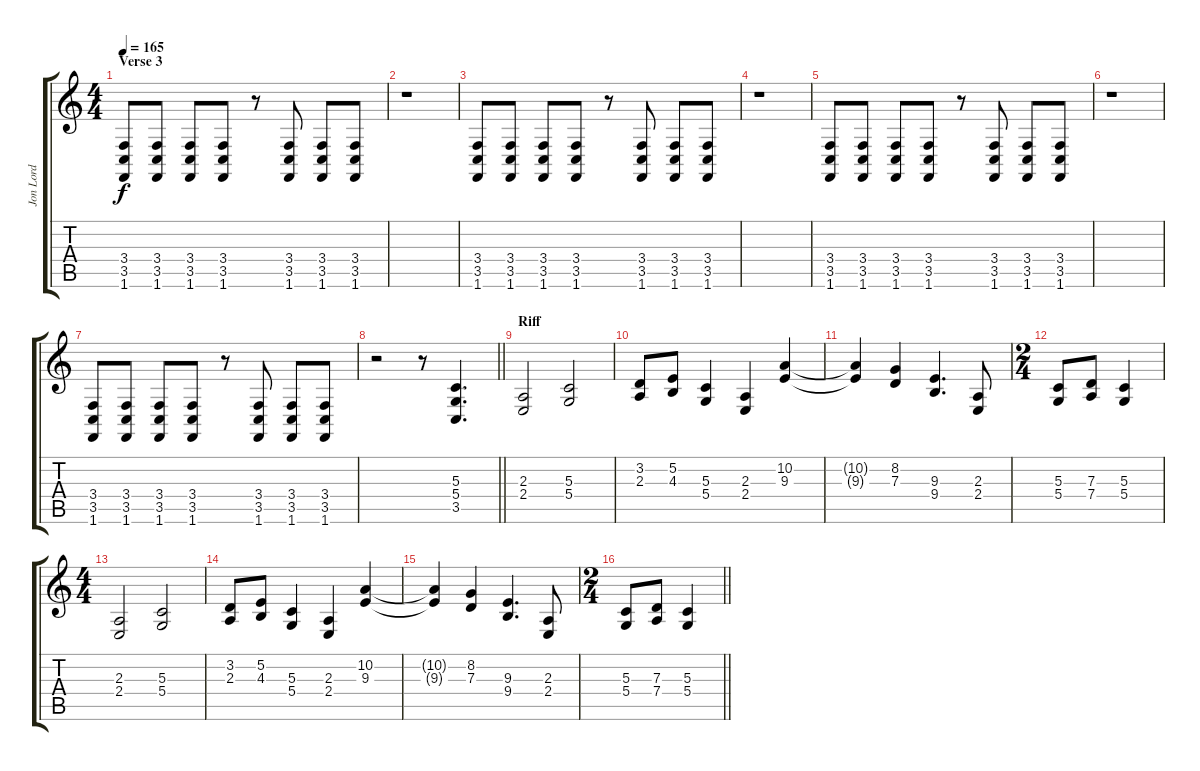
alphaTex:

\track ("Jon Lord" "Jon Lord") {instrument rockorgan}
\staff {score tabs}
\tuning (E4 B3 G3 D3 A2 E2) {hide}
\ts (4 4)
\section ("" "Verse 3")
\tempo 165
\clef g2
\ks c
(3.4 3.5 1.6).8{dy f} (3.4 3.5 1.6).8 (3.4 3.5 1.6).8 (3.4 3.5 1.6).8 r.8 (3.4 3.5 1.6).8 (3.4 3.5 1.6).8 (3.4 3.5 1.6).8 |
r.1 |
(3.4 3.5 1.6).8 (3.4 3.5 1.6).8 (3.4 3.5 1.6).8 (3.4 3.5 1.6).8 r.8 (3.4 3.5 1.6).8 (3.4 3.5 1.6).8 (3.4 3.5 1.6).8 |
r.1 |
(3.4 3.5 1.6).8 (3.4 3.5 1.6).8 (3.4 3.5 1.6).8 (3.4 3.5 1.6).8 r.8 (3.4 3.5 1.6).8 (3.4 3.5 1.6).8 (3.4 3.5 1.6).8 |
r.1 |
(3.4 3.5 1.6).8 (3.4 3.5 1.6).8 (3.4 3.5 1.6).8 (3.4 3.5 1.6).8 r.8 (3.4 3.5 1.6).8 (3.4 3.5 1.6).8 (3.4 3.5 1.6).8 |
\barLineRight lightlight
r.2 r.8 (5.3 5.4 3.5).4{d} |
\section ("" "Riff")
(2.3 2.4).2 (5.3 5.4).2 |
(3.2 2.3).8 (5.2 4.3).8 (5.3 5.4).4 (2.3 2.4).4 (10.2 9.3).4 |
(10.2{t} 9.3{t}).4 (8.2 7.3).4 (9.3 9.4).4{d} (2.3 2.4).8 |
\ts (2 4)
(5.3 5.4).8 (7.3 7.4).8 (5.3 5.4).4 |
\ts (4 4)
(2.3 2.4).2 (5.3 5.4).2 |
(3.2 2.3).8 (5.2 4.3).8 (5.3 5.4).4 (2.3 2.4).4 (10.2 9.3).4 |
(10.2{t} 9.3{t}).4 (8.2 7.3).4 (9.3 9.4).4{d} (2.3 2.4).8 |
\ts (2 4)
\barLineRight lightlight
(5.3 5.4).8 (7.3 7.4).8 (5.3 5.4).4
